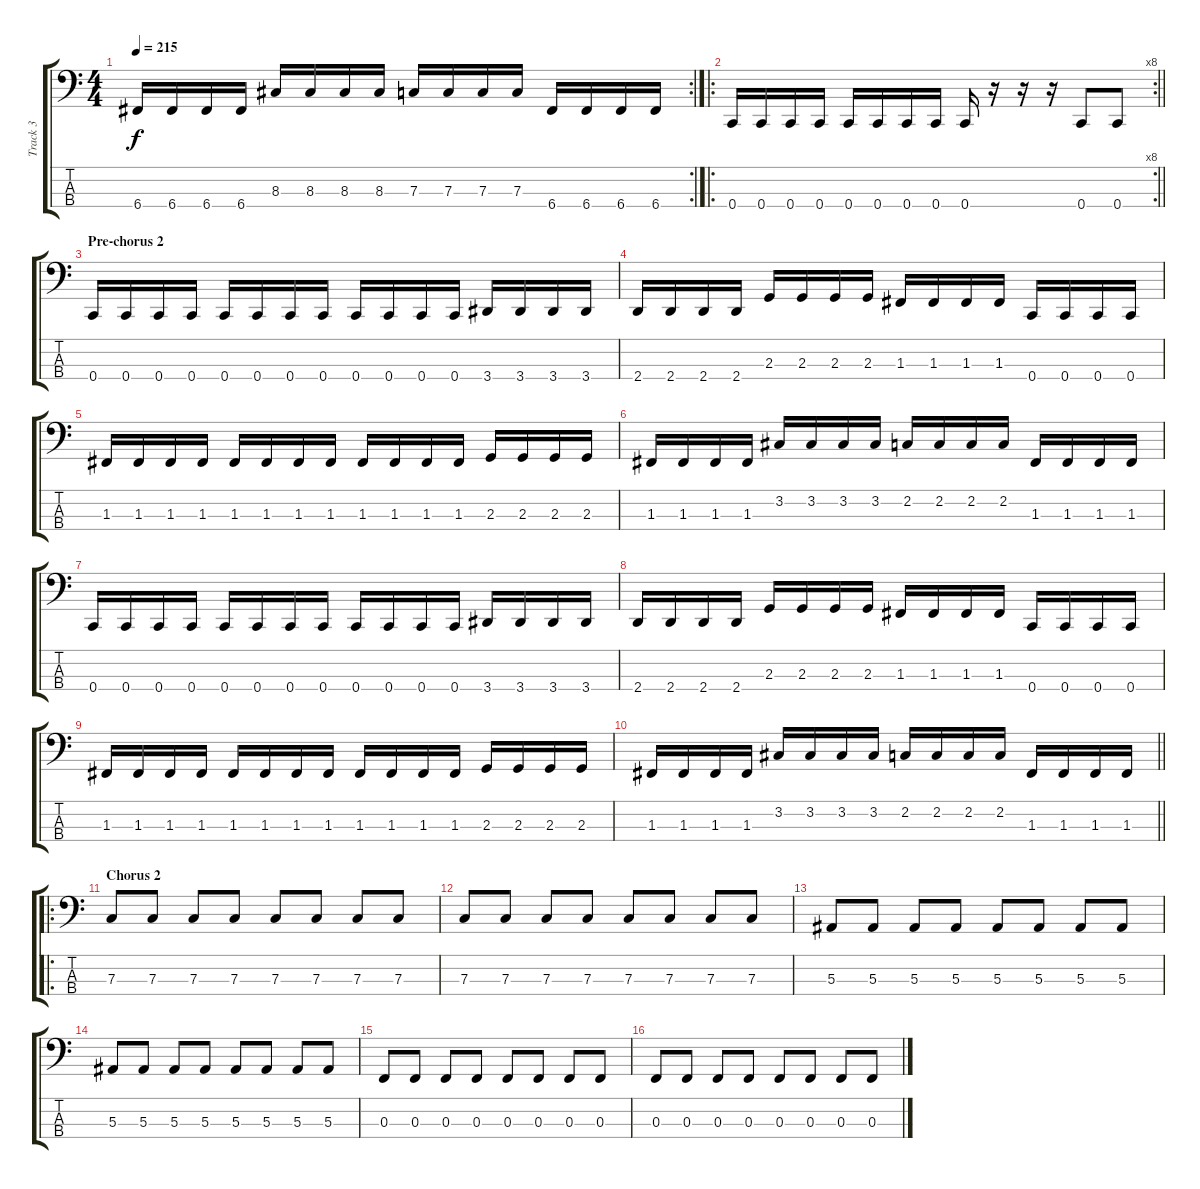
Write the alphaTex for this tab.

\track ("Track 3" "Track 3") {instrument electricbasspick}
\staff {score tabs}
\tuning (Eb2 Bb1 F1 C1) {hide}
\rc 2
\ts (4 4)
\tempo 215
\clef f4
\ks c
6.4.16{dy f} 6.4.16 6.4.16 6.4.16 8.3.16 8.3.16 8.3.16 8.3.16 7.3.16 7.3.16 7.3.16 7.3.16 6.4.16 6.4.16 6.4.16 6.4.16 |
\ro
\rc 8
\barLineRight lightlight
0.4.16 0.4.16 0.4.16 0.4.16 0.4.16 0.4.16 0.4.16 0.4.16 0.4.16 r.16 r.16 r.16 0.4.8 0.4.8 |
\section ("" "Pre-chorus 2")
0.4.16 0.4.16 0.4.16 0.4.16 0.4.16 0.4.16 0.4.16 0.4.16 0.4.16 0.4.16 0.4.16 0.4.16 3.4.16 3.4.16 3.4.16 3.4.16 |
2.4.16 2.4.16 2.4.16 2.4.16 2.3.16 2.3.16 2.3.16 2.3.16 1.3.16 1.3.16 1.3.16 1.3.16 0.4.16 0.4.16 0.4.16 0.4.16 |
1.3.16 1.3.16 1.3.16 1.3.16 1.3.16 1.3.16 1.3.16 1.3.16 1.3.16 1.3.16 1.3.16 1.3.16 2.3.16 2.3.16 2.3.16 2.3.16 |
1.3.16 1.3.16 1.3.16 1.3.16 3.2.16 3.2.16 3.2.16 3.2.16 2.2.16 2.2.16 2.2.16 2.2.16 1.3.16 1.3.16 1.3.16 1.3.16 |
0.4.16 0.4.16 0.4.16 0.4.16 0.4.16 0.4.16 0.4.16 0.4.16 0.4.16 0.4.16 0.4.16 0.4.16 3.4.16 3.4.16 3.4.16 3.4.16 |
2.4.16 2.4.16 2.4.16 2.4.16 2.3.16 2.3.16 2.3.16 2.3.16 1.3.16 1.3.16 1.3.16 1.3.16 0.4.16 0.4.16 0.4.16 0.4.16 |
1.3.16 1.3.16 1.3.16 1.3.16 1.3.16 1.3.16 1.3.16 1.3.16 1.3.16 1.3.16 1.3.16 1.3.16 2.3.16 2.3.16 2.3.16 2.3.16 |
\barLineRight lightlight
1.3.16 1.3.16 1.3.16 1.3.16 3.2.16 3.2.16 3.2.16 3.2.16 2.2.16 2.2.16 2.2.16 2.2.16 1.3.16 1.3.16 1.3.16 1.3.16 |
\ro
\section ("" "Chorus 2")
7.3.8 7.3.8 7.3.8 7.3.8 7.3.8 7.3.8 7.3.8 7.3.8 |
7.3.8 7.3.8 7.3.8 7.3.8 7.3.8 7.3.8 7.3.8 7.3.8 |
5.3.8 5.3.8 5.3.8 5.3.8 5.3.8 5.3.8 5.3.8 5.3.8 |
5.3.8 5.3.8 5.3.8 5.3.8 5.3.8 5.3.8 5.3.8 5.3.8 |
0.3.8 0.3.8 0.3.8 0.3.8 0.3.8 0.3.8 0.3.8 0.3.8 |
0.3.8 0.3.8 0.3.8 0.3.8 0.3.8 0.3.8 0.3.8 0.3.8
